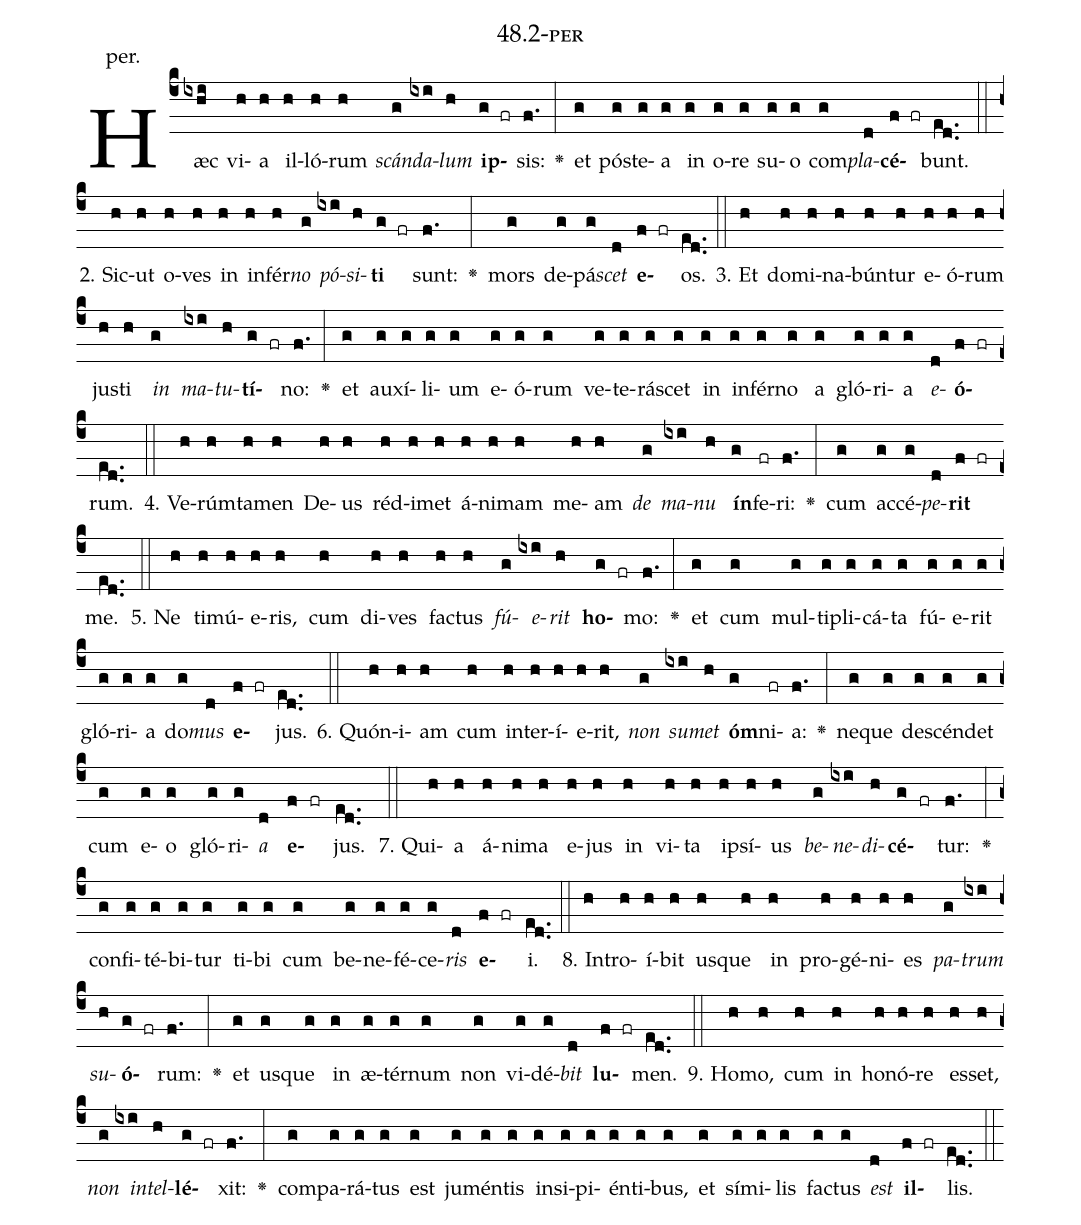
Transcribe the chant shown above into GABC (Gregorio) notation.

name: 48.2-per;
annotation: per.;
%%
(c4)Hæc(ixhi) vi(h)a(h) il(h)ló(h)rum(h) <i>scán</i>(g)<i>da</i>(ixi)<i>lum</i>(h) <b>ip</b>(g fr)sis:(f.) <v>\greheightstar</v>(:) et(g) póst(g)e(g)a(g) in(g) o(g)re(g) su(g)o(g) com(g)<i>pla</i>(d)<b>cé</b>(f fr)bunt.(ed..) (::)
2. Sic(h)ut(h) o(h)ves(h) in(h) in(h)fér(h)<i>no</i>(g) <i>pó</i>(ixi)<i>si</i>(h)<b>ti</b>(g fr) sunt:(f.) <v>\greheightstar</v>(:) mors(g) de(g)pá(g)<i>scet</i>(d) <b>e</b>(f fr)os.(ed..) (::)
3. Et(h) do(h)mi(h)na(h)bún(h)tur(h) e(h)ó(h)rum(h) jus(h)ti(h) <i>in</i>(g) <i>ma</i>(ixi)<i>tu</i>(h)<b>tí</b>(g fr)no:(f.) <v>\greheightstar</v>(:) et(g) au(g)xí(g)li(g)um(g) e(g)ó(g)rum(g) ve(g)te(g)rá(g)scet(g) in(g) in(g)fér(g)no(g) a(g) gló(g)ri(g)a(g) <i>e</i>(d)<b>ó</b>(f fr)rum.(ed..) (::)
4. Ve(h)rúm(h)ta(h)men(h) De(h)us(h) réd(h)i(h)met(h) á(h)ni(h)mam(h) me(h)am(h) <i>de</i>(g) <i>ma</i>(ixi)<i>nu</i>(h) <b>ín</b>(g)fe(fr)ri:(f.) <v>\greheightstar</v>(:) cum(g) ac(g)cé(g)<i>pe</i>(d)<b>rit</b>(f fr) me.(ed..) (::)
5. Ne(h) ti(h)mú(h)e(h)ris,(h) cum(h) di(h)ves(h) fac(h)tus(h) <i>fú</i>(g)<i>e</i>(ixi)<i>rit</i>(h) <b>ho</b>(g fr)mo:(f.) <v>\greheightstar</v>(:) et(g) cum(g) mul(g)ti(g)pli(g)cá(g)ta(g) fú(g)e(g)rit(g) gló(g)ri(g)a(g) do(g)<i>mus</i>(d) <b>e</b>(f fr)jus.(ed..) (::)
6. Quón(h)i(h)am(h) cum(h) in(h)ter(h)í(h)e(h)rit,(h) <i>non</i>(g) <i>su</i>(ixi)<i>met</i>(h) <b>óm</b>(g)ni(fr)a:(f.) <v>\greheightstar</v>(:) ne(g)que(g) de(g)scén(g)det(g) cum(g) e(g)o(g) gló(g)ri(g)<i>a</i>(d) <b>e</b>(f fr)jus.(ed..) (::)
7. Qui(h)a(h) á(h)ni(h)ma(h) e(h)jus(h) in(h) vi(h)ta(h) ip(h)sí(h)us(h) <i>be</i>(g)<i>ne</i>(ixi)<i>di</i>(h)<b>cé</b>(g fr)tur:(f.) <v>\greheightstar</v>(:) con(g)fi(g)té(g)bi(g)tur(g) ti(g)bi(g) cum(g) be(g)ne(g)fé(g)ce(g)<i>ris</i>(d) <b>e</b>(f fr)i.(ed..) (::)
8. In(h)tro(h)í(h)bit(h) us(h)que(h) in(h) pro(h)gé(h)ni(h)es(h) <i>pa</i>(g)<i>trum</i>(ixi) <i>su</i>(h)<b>ó</b>(g fr)rum:(f.) <v>\greheightstar</v>(:) et(g) us(g)que(g) in(g) æ(g)tér(g)num(g) non(g) vi(g)dé(g)<i>bit</i>(d) <b>lu</b>(f fr)men.(ed..) (::)
9. Ho(h)mo,(h) cum(h) in(h) ho(h)nó(h)re(h) es(h)set,(h) <i>non</i>(g) <i>in</i>(ixi)<i>tel</i>(h)<b>lé</b>(g fr)xit:(f.) <v>\greheightstar</v>(:) com(g)pa(g)rá(g)tus(g) est(g) ju(g)mén(g)tis(g) in(g)si(g)pi(g)én(g)ti(g)bus,(g) et(g) sí(g)mi(g)lis(g) fac(g)tus(g) <i>est</i>(d) <b>il</b>(f fr)lis.(ed..) (::)
